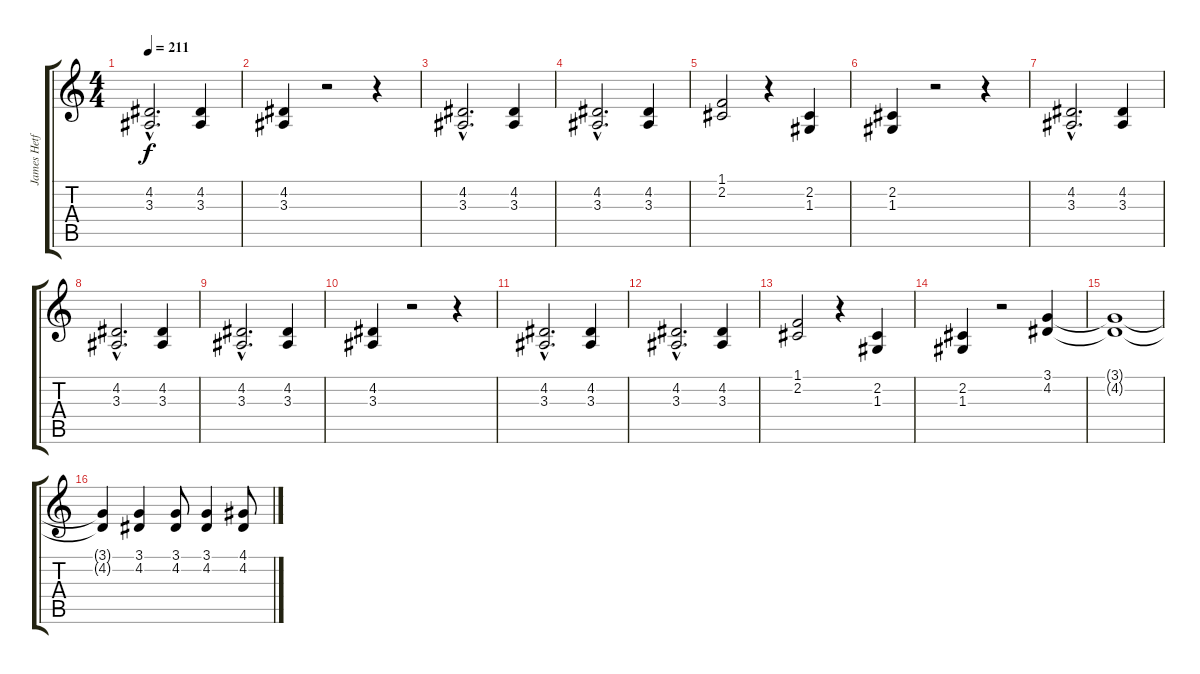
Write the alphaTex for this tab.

\track ("James Hetfield (Vocals)" "James Hetf") {instrument voiceoohs}
\staff {score tabs}
\tuning (E4 B3 G3 D3 A2 E2) {hide}
\ts (4 4)
\tempo 211
\clef g2
\ks c
(4.2{hac} 3.3{hac}).2{d dy f} (4.2 3.3).4 |
(4.2 3.3).4 r.2 r.4 |
(4.2{hac} 3.3{hac}).2{d} (4.2 3.3).4 |
(4.2{hac} 3.3{hac}).2{d} (4.2 3.3).4 |
(1.1 2.2).2 r.4 (2.2 1.3).4 |
(2.2 1.3).4 r.2 r.4 |
(4.2{hac} 3.3{hac}).2{d} (4.2 3.3).4 |
(4.2{hac} 3.3{hac}).2{d} (4.2 3.3).4 |
(4.2{hac} 3.3{hac}).2{d} (4.2 3.3).4 |
(4.2 3.3).4 r.2 r.4 |
(4.2{hac} 3.3{hac}).2{d} (4.2 3.3).4 |
(4.2{hac} 3.3{hac}).2{d} (4.2 3.3).4 |
(1.1 2.2).2 r.4 (2.2 1.3).4 |
(2.2 1.3).4 r.2 (3.1 4.2).4 |
(3.1{t} 4.2{t}).1 |
(3.1{t} 4.2{t}).4 (3.1 4.2).4 (3.1 4.2).8 (3.1 4.2).4 (4.1 4.2).8
